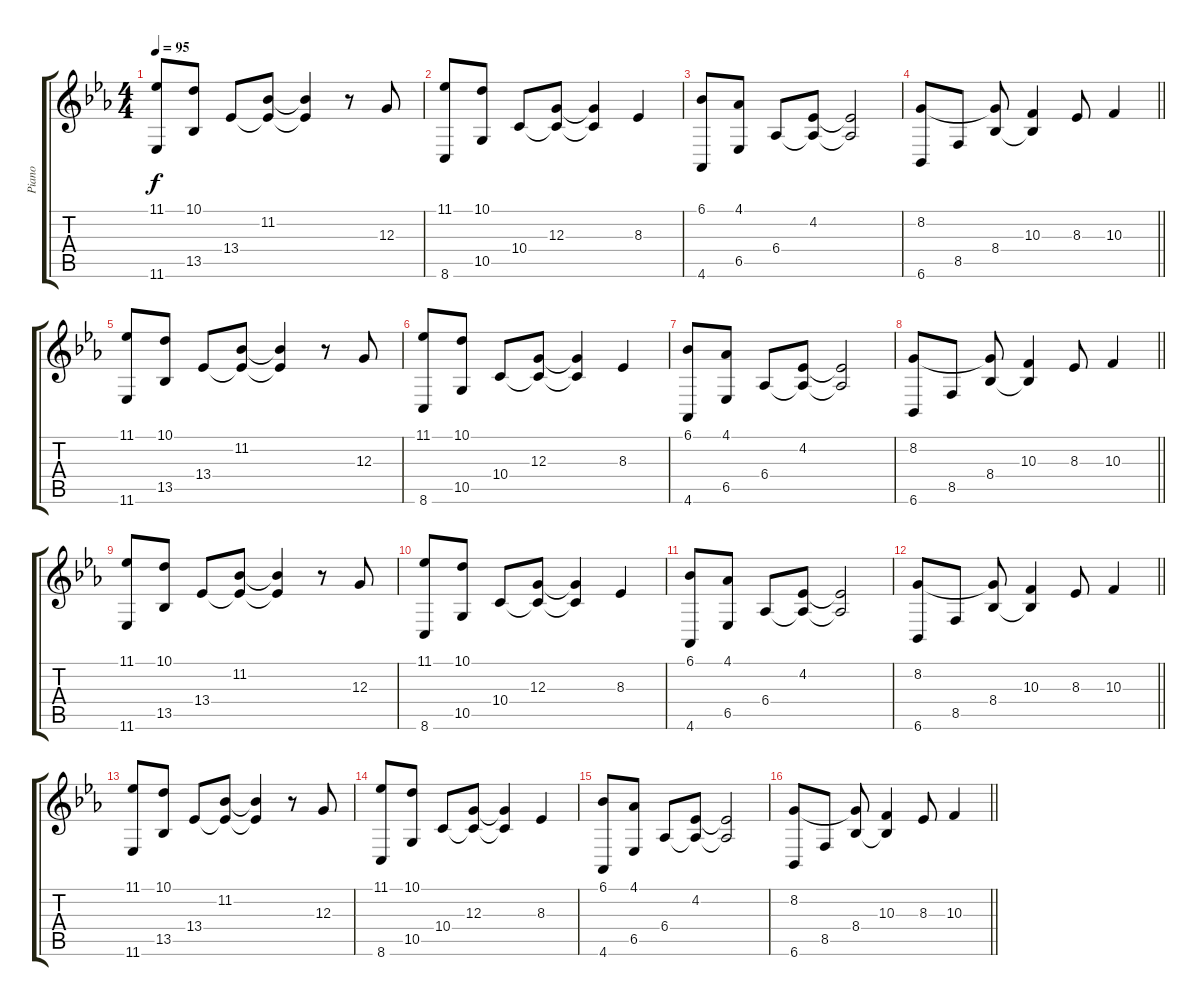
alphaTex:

\track ("Piano" "Piano") {instrument acousticgrandpiano}
\staff {score tabs}
\tuning (E4 B3 G3 D3 A2 E2) {hide}
\ts (4 4)
\tempo 95
\clef g2
\ks eb
(11.1 11.6).8{dy f} (10.1 13.5).8 13.4.8 (11.2 13.4{t}).8 (11.2{t} 13.4{t}).4 r.8 12.3.8 |
(11.1 8.6).8 (10.1 10.5).8 10.4.8 (12.3 10.4{t}).8 (12.3{t} 10.4{t}).4 8.3.4 |
(6.1 4.6).8 (4.1 6.5).8 6.4.8 (4.2 6.4{t}).8 (4.2{t} 6.4{t}).2 |
\barLineRight lightlight
(8.2 6.6).8 8.5.8 (8.2{t} 8.4).8 (10.3 8.4{t}).4 8.3.8 10.3.4 |
(11.1 11.6).8 (10.1 13.5).8 13.4.8 (11.2 13.4{t}).8 (11.2{t} 13.4{t}).4 r.8 12.3.8 |
(11.1 8.6).8 (10.1 10.5).8 10.4.8 (12.3 10.4{t}).8 (12.3{t} 10.4{t}).4 8.3.4 |
(6.1 4.6).8 (4.1 6.5).8 6.4.8 (4.2 6.4{t}).8 (4.2{t} 6.4{t}).2 |
\barLineRight lightlight
(8.2 6.6).8 8.5.8 (8.2{t} 8.4).8 (10.3 8.4{t}).4 8.3.8 10.3.4 |
(11.1 11.6).8 (10.1 13.5).8 13.4.8 (11.2 13.4{t}).8 (11.2{t} 13.4{t}).4 r.8 12.3.8 |
(11.1 8.6).8 (10.1 10.5).8 10.4.8 (12.3 10.4{t}).8 (12.3{t} 10.4{t}).4 8.3.4 |
(6.1 4.6).8 (4.1 6.5).8 6.4.8 (4.2 6.4{t}).8 (4.2{t} 6.4{t}).2 |
\barLineRight lightlight
(8.2 6.6).8 8.5.8 (8.2{t} 8.4).8 (10.3 8.4{t}).4 8.3.8 10.3.4 |
(11.1 11.6).8 (10.1 13.5).8 13.4.8 (11.2 13.4{t}).8 (11.2{t} 13.4{t}).4 r.8 12.3.8 |
(11.1 8.6).8 (10.1 10.5).8 10.4.8 (12.3 10.4{t}).8 (12.3{t} 10.4{t}).4 8.3.4 |
(6.1 4.6).8 (4.1 6.5).8 6.4.8 (4.2 6.4{t}).8 (4.2{t} 6.4{t}).2 |
\barLineRight lightlight
(8.2 6.6).8 8.5.8 (8.2{t} 8.4).8 (10.3 8.4{t}).4 8.3.8 10.3.4
